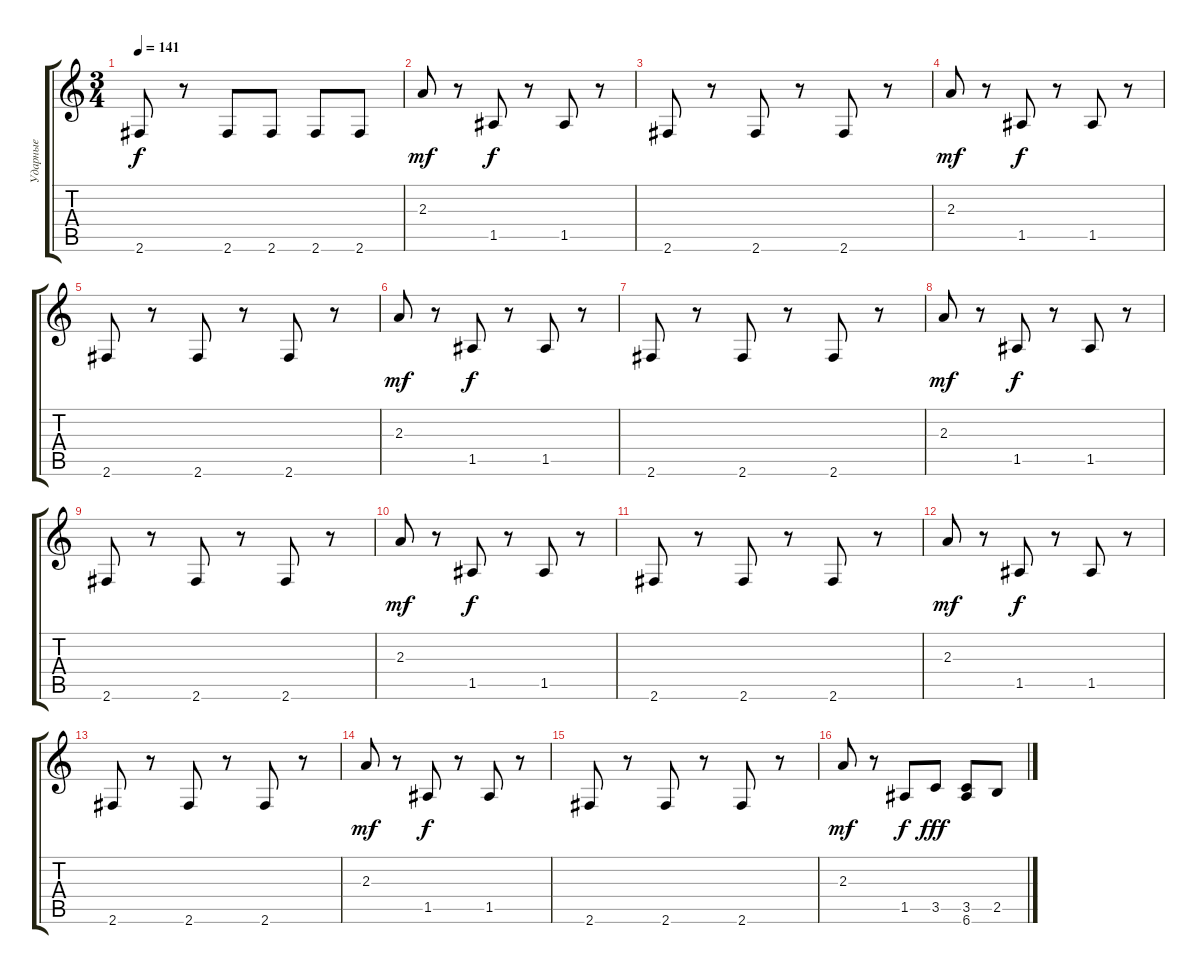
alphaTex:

\track ("Ударные" "Ударные") {instrument acousticguitarnylon}
\staff {score tabs}
\tuning (E4 B3 G3 D3 A2 E2) {hide}
\ts (3 4)
\tempo 141
\clef g2
\ks c
2.6.8{dy f} r.8 2.6.8 2.6.8 2.6.8 2.6.8 |
2.3.8{dy mf} r.8 1.5.8{dy f} r.8 1.5.8 r.8 |
2.6.8 r.8 2.6.8 r.8 2.6.8 r.8 |
2.3.8{dy mf} r.8 1.5.8{dy f} r.8 1.5.8 r.8 |
2.6.8 r.8 2.6.8 r.8 2.6.8 r.8 |
2.3.8{dy mf} r.8 1.5.8{dy f} r.8 1.5.8 r.8 |
2.6.8 r.8 2.6.8 r.8 2.6.8 r.8 |
2.3.8{dy mf} r.8 1.5.8{dy f} r.8 1.5.8 r.8 |
2.6.8 r.8 2.6.8 r.8 2.6.8 r.8 |
2.3.8{dy mf} r.8 1.5.8{dy f} r.8 1.5.8 r.8 |
2.6.8 r.8 2.6.8 r.8 2.6.8 r.8 |
2.3.8{dy mf} r.8 1.5.8{dy f} r.8 1.5.8 r.8 |
2.6.8 r.8 2.6.8 r.8 2.6.8 r.8 |
2.3.8{dy mf} r.8 1.5.8{dy f} r.8 1.5.8 r.8 |
2.6.8 r.8 2.6.8 r.8 2.6.8 r.8 |
2.3.8{dy mf} r.8 1.5.8{dy f} 3.5.8{dy fff} (3.5 6.6).8 2.5.8
